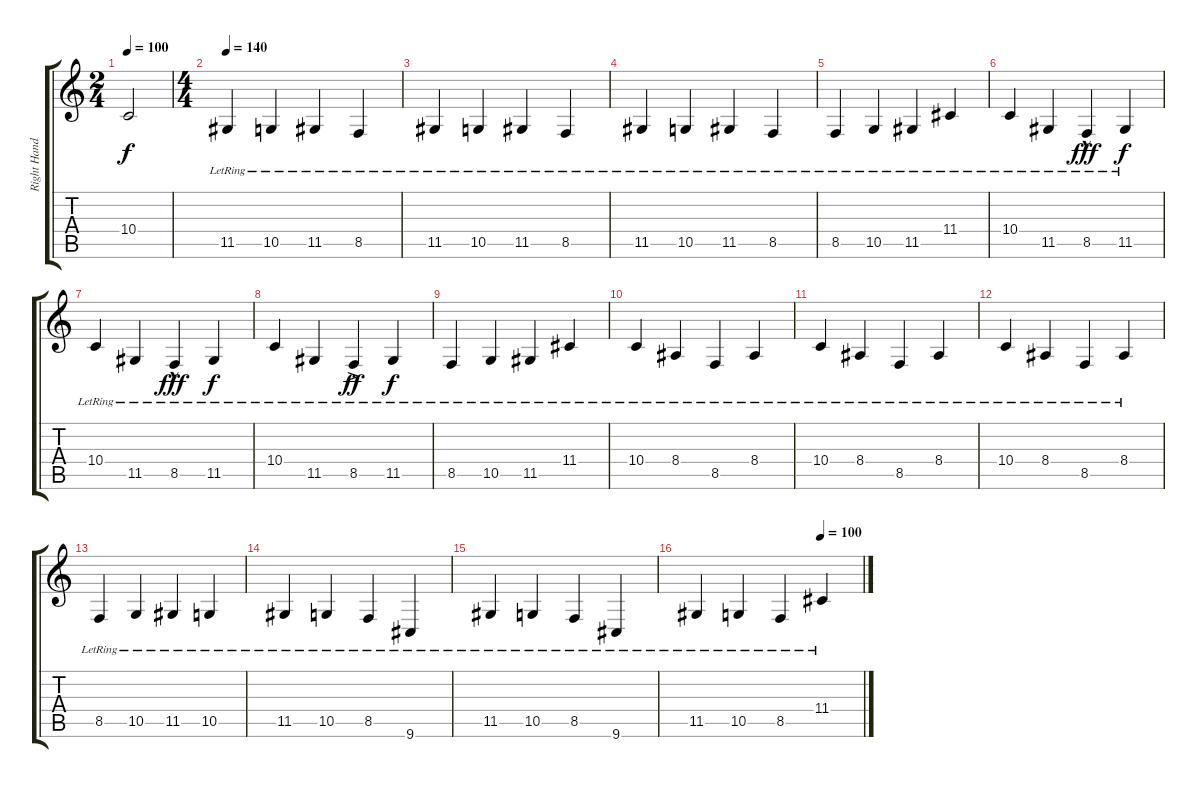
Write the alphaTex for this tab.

\track ("Right Hand | Hayley" "Right Hand") {instrument acousticgrandpiano}
\staff {score tabs}
\tuning (E4 B3 G3 D3 A2 E2) {hide}
\ts (2 4)
\tempo 100
\clef g2
\ks c
10.4{t}.2{dy f} |
\ts (4 4)
\tempo 140
11.5{lr}.4 10.5{lr}.4 11.5{lr}.4 8.5{lr}.4 |
11.5{lr}.4 10.5{lr}.4 11.5{lr}.4 8.5{lr}.4 |
11.5{lr}.4 10.5{lr}.4 11.5{lr}.4 8.5{lr}.4 |
8.5{lr}.4 10.5{lr}.4 11.5{lr}.4 11.4{lr}.4 |
10.4{lr}.4 11.5{lr}.4 8.5{hac lr}.4{dy fff} 11.5{lr}.4{dy f} |
10.4{lr}.4 11.5{lr}.4 8.5{hac lr}.4{dy fff} 11.5{lr}.4{dy f} |
10.4{lr}.4 11.5{lr}.4 8.5{ac lr}.4{dy ff} 11.5{lr}.4{dy f} |
8.5{lr}.4 10.5{lr}.4 11.5{lr}.4 11.4{lr}.4 |
10.4{lr}.4 8.4{lr}.4 8.5{lr}.4 8.4{lr}.4 |
10.4{lr}.4 8.4{lr}.4 8.5{lr}.4 8.4{lr}.4 |
10.4{lr}.4 8.4{lr}.4 8.5{lr}.4 8.4{lr}.4 |
8.5{lr}.4 10.5{lr}.4 11.5{lr}.4 10.5{lr}.4 |
11.5{lr}.4 10.5{lr}.4 8.5{lr}.4 9.6{lr}.4 |
11.5{lr}.4 10.5{lr}.4 8.5{lr}.4 9.6{lr}.4 |
\tempo (100 0.75)
11.5{lr}.4 10.5{lr}.4 8.5{lr}.4 11.4{lr}.4
